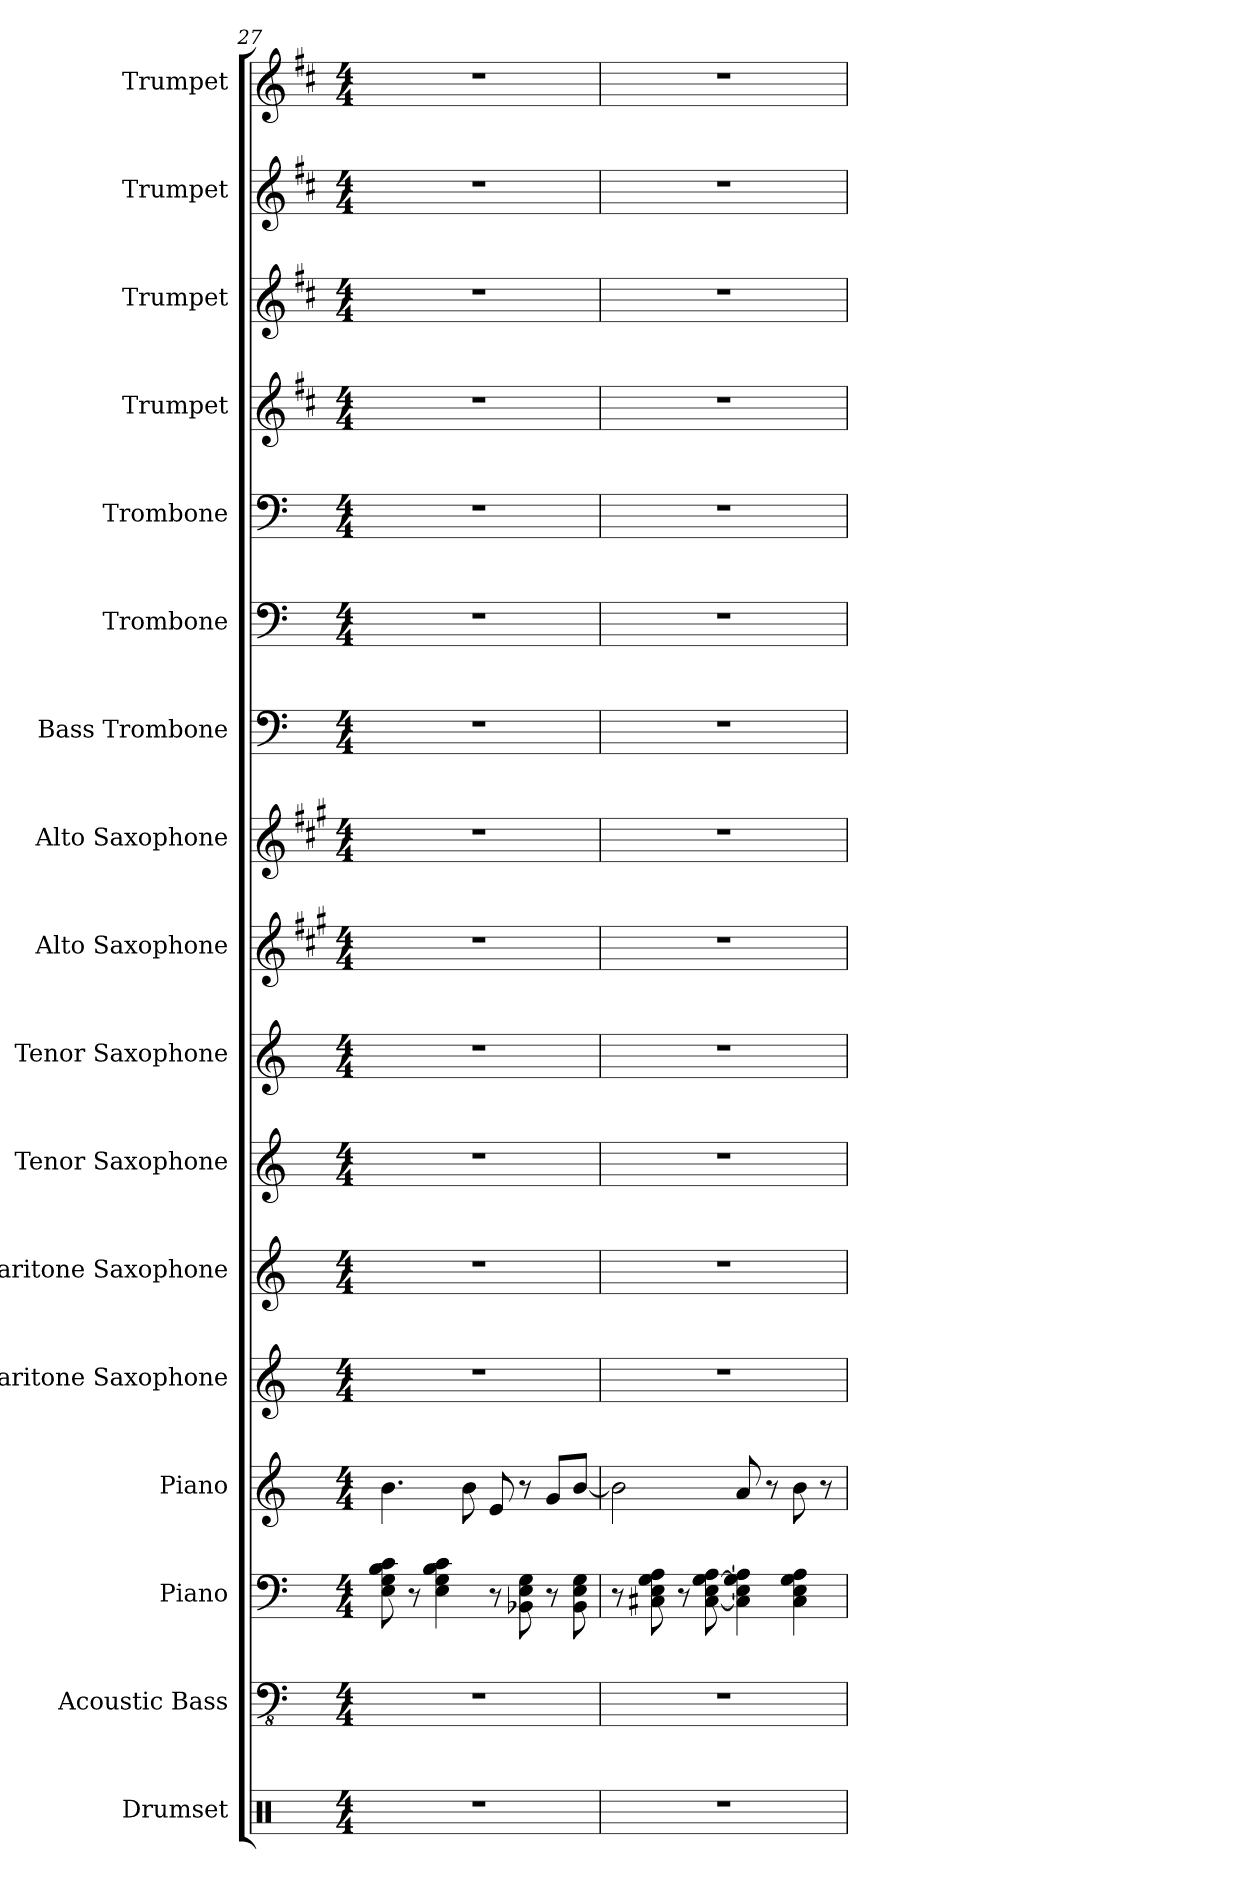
**kern	**kern	**kern	**kern	**kern	**kern	**kern	**kern	**kern	**kern	**kern	**kern	**kern	**kern	**kern	**kern	**kern
*part17	*part16	*part15	*part14	*part13	*part12	*part11	*part10	*part9	*part8	*part7	*part6	*part5	*part4	*part3	*part2	*part1
*staff17	*staff16	*staff15	*staff14	*staff13	*staff12	*staff11	*staff10	*staff9	*staff8	*staff7	*staff6	*staff5	*staff4	*staff3	*staff2	*staff1
*I"Drumset	*I"Acoustic Bass	*I"Piano	*I"Piano	*I"Baritone Saxophone	*I"Baritone Saxophone	*I"Tenor Saxophone	*I"Tenor Saxophone	*I"Alto Saxophone	*I"Alto Saxophone	*I"Bass Trombone	*I"Trombone	*I"Trombone	*I"Trumpet	*I"Trumpet	*I"Trumpet	*I"Trumpet
*I'Drs.	*I'Bass	*I'Pno.	*I'Pno.	*I'Bar. Sax.	*I'Bar. Sax.	*I'T. Sax.	*I'T. Sax.	*I'A. Sax.	*I'A. Sax.	*I'B. Tbn.	*I'Tbn.	*I'Tbn.	*I'Tpt.	*I'Tpt.	*I'Tpt.	*I'Tpt.
*clefX	*clefFv4	*clefF4	*clefG2	*clefG2	*clefG2	*clefG2	*clefG2	*clefG2	*clefG2	*clefF4	*clefF4	*clefF4	*clefG2	*clefG2	*clefG2	*clefG2
*	*	*	*	*ITrd12c21	*ITrd12c21	*ITrd8c14	*ITrd8c14	*ITrd5c9	*ITrd5c9	*	*	*	*ITrd1c2	*ITrd1c2	*ITrd1c2	*ITrd1c2
*k[]	*k[]	*k[]	*k[]	*k[]	*k[]	*k[]	*k[]	*k[]	*k[]	*k[]	*k[]	*k[]	*k[]	*k[]	*k[]	*k[]
*M4/4	*M4/4	*M4/4	*M4/4	*M4/4	*M4/4	*M4/4	*M4/4	*M4/4	*M4/4	*M4/4	*M4/4	*M4/4	*M4/4	*M4/4	*M4/4	*M4/4
=27	=27	=27	=27	=27	=27	=27	=27	=27	=27	=27	=27	=27	=27	=27	=27	=27
1r	1r	8E\ 8G\ 8B\ 8c\	4.b\	1r	1r	1r	1r	1r	1r	1r	1r	1r	1r	1r	1r	1r
.	.	8r	.	.	.	.	.	.	.	.	.	.	.	.	.	.
.	.	4E\ 4G\ 4B\ 4c\	.	.	.	.	.	.	.	.	.	.	.	.	.	.
.	.	.	8b\	.	.	.	.	.	.	.	.	.	.	.	.	.
.	.	8r	8e/	.	.	.	.	.	.	.	.	.	.	.	.	.
.	.	8BB-X\ 8E\ 8G\	8r	.	.	.	.	.	.	.	.	.	.	.	.	.
.	.	8r	8g/L	.	.	.	.	.	.	.	.	.	.	.	.	.
.	.	8BB-\ 8E\ 8G\	[8b/J	.	.	.	.	.	.	.	.	.	.	.	.	.
=28	=28	=28	=28	=28	=28	=28	=28	=28	=28	=28	=28	=28	=28	=28	=28	=28
1r	1r	8r	2b\]	1r	1r	1r	1r	1r	1r	1r	1r	1r	1r	1r	1r	1r
.	.	8C#X\ 8E\ 8G\ 8A\	.	.	.	.	.	.	.	.	.	.	.	.	.	.
.	.	8r	.	.	.	.	.	.	.	.	.	.	.	.	.	.
.	.	[8C#\ [8E\ [8G\ [8A\	.	.	.	.	.	.	.	.	.	.	.	.	.	.
.	.	4C#\] 4E\] 4G\] 4A\]	8a/	.	.	.	.	.	.	.	.	.	.	.	.	.
.	.	.	8r	.	.	.	.	.	.	.	.	.	.	.	.	.
.	.	4C#\ 4E\ 4G\ 4A\	8b\	.	.	.	.	.	.	.	.	.	.	.	.	.
.	.	.	8r	.	.	.	.	.	.	.	.	.	.	.	.	.
=	=	=	=	=	=	=	=	=	=	=	=	=	=	=	=	=
*-	*-	*-	*-	*-	*-	*-	*-	*-	*-	*-	*-	*-	*-	*-	*-	*-
